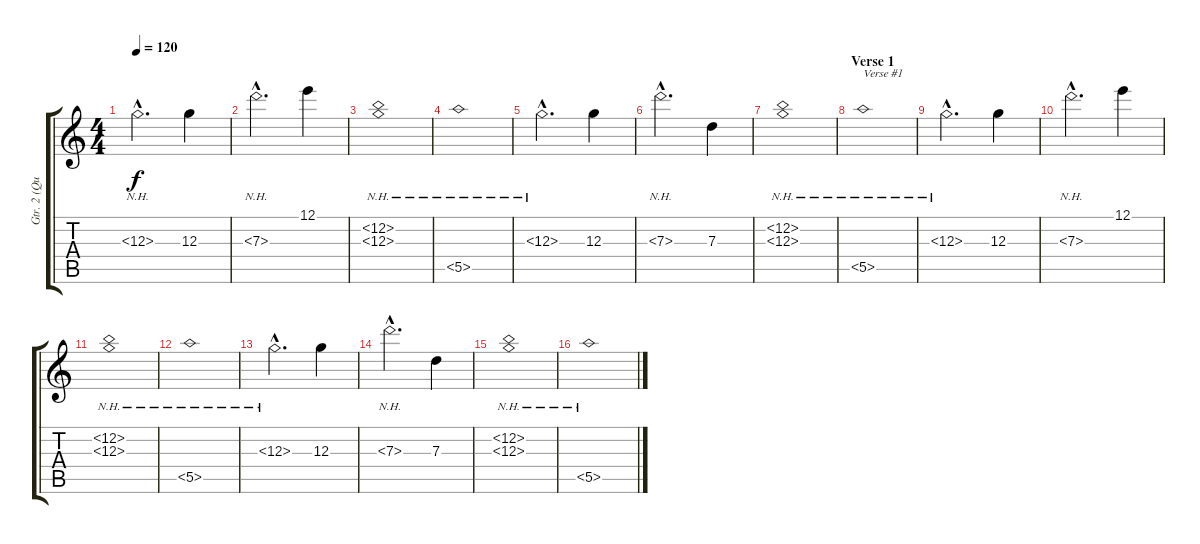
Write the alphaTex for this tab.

\track ("Gtr. 2 (Quiet)" "Gtr. 2 (Qu") {instrument distortionguitar}
\staff {score tabs}
\tuning (E4 B3 G3 D3 A2 E2) {hide}
\ts (4 4)
\tempo 120
\clef g2
\ks c
12.3{nh hac}.2{d dy f} 12.3.4 |
7.3{nh hac}.2{d} 12.1.4 |
(12.2{nh} 12.3{nh}).1 |
5.5{nh}.1 |
12.3{nh hac}.2{d} 12.3.4 |
7.3{nh hac}.2{d} 7.3.4 |
(12.2{nh} 12.3{nh}).1 |
\section ("" "Verse 1")
5.5{nh}.1{txt "Verse #1"} |
12.3{nh hac}.2{d} 12.3.4 |
7.3{nh hac}.2{d} 12.1.4 |
(12.2{nh} 12.3{nh}).1 |
5.5{nh}.1 |
12.3{nh hac}.2{d} 12.3.4 |
7.3{nh hac}.2{d} 7.3.4 |
(12.2{nh} 12.3{nh}).1 |
5.5{nh}.1
